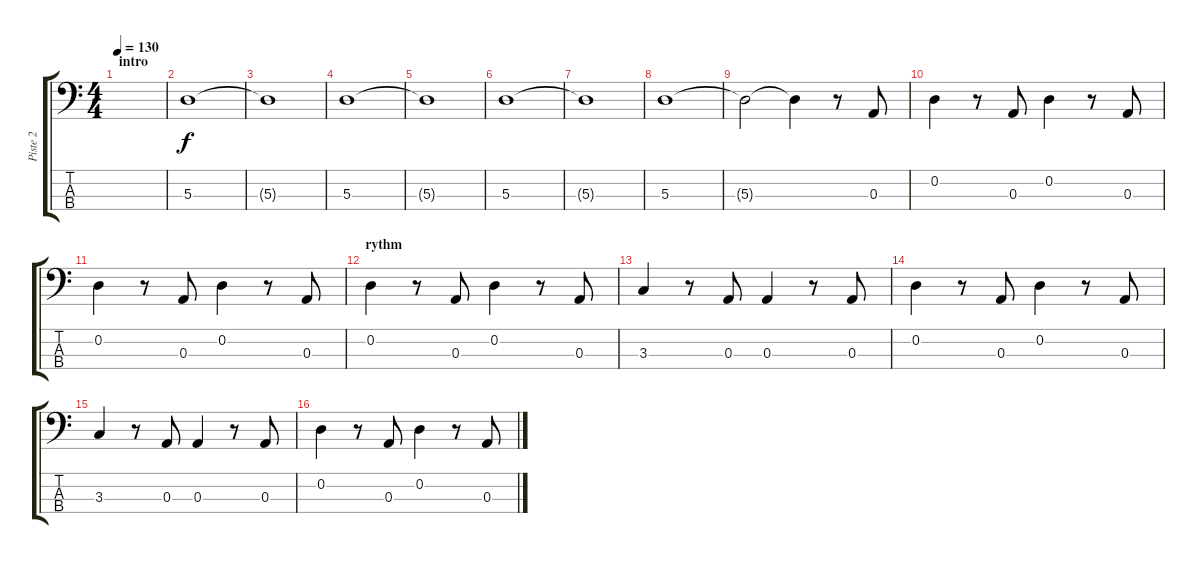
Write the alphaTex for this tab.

\track ("Piste 2" "Piste 2") {instrument electricbassfinger}
\staff {score tabs}
\tuning (G2 D2 A1 E1) {hide}
\ts (4 4)
\section ("" "intro")
\tempo 130
\clef f4
\ks c
|
5.3.1 |
5.3{t}.1 |
5.3.1 |
5.3{t}.1 |
5.3.1 |
5.3{t}.1 |
5.3.1 |
5.3{t}.2 5.3{t}.4 r.8 0.3.8 |
0.2.4 r.8 0.3.8 0.2.4 r.8 0.3.8 |
0.2.4 r.8 0.3.8 0.2.4 r.8 0.3.8 |
\section ("" "rythm")
0.2.4 r.8 0.3.8 0.2.4 r.8 0.3.8 |
3.3.4 r.8 0.3.8 0.3.4 r.8 0.3.8 |
0.2.4 r.8 0.3.8 0.2.4 r.8 0.3.8 |
3.3.4 r.8 0.3.8 0.3.4 r.8 0.3.8 |
0.2.4 r.8 0.3.8 0.2.4 r.8 0.3.8
